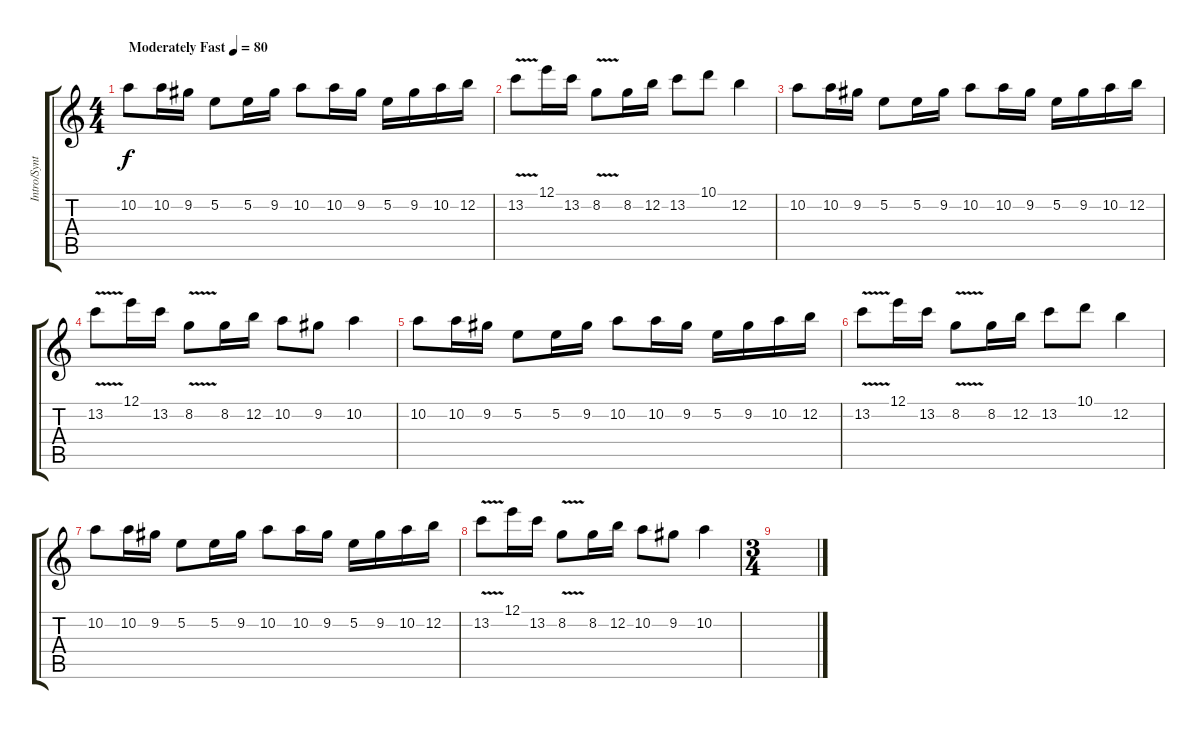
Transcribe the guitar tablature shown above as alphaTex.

\track ("Intro/Synth" "Intro/Synt") {instrument acousticguitarsteel}
\staff {score tabs}
\tuning (E4 B3 G3 D3 A2 E2) {hide}
\ts (4 4)
\tempo (80 "Moderately Fast")
\clef g2
\ks c
10.2.8{dy f instrument acousticguitarsteel} 10.2.16 9.2.16 5.2.8 5.2.16 9.2.16 10.2.8 10.2.16 9.2.16 5.2.16 9.2.16 10.2.16 12.2.16 |
13.2{v}.8 12.1.16 13.2.16 8.2{v}.8 8.2.16 12.2.16 13.2.8 10.1.8 12.2.4 |
10.2.8 10.2.16 9.2.16 5.2.8 5.2.16 9.2.16 10.2.8 10.2.16 9.2.16 5.2.16 9.2.16 10.2.16 12.2.16 |
13.2{v}.8 12.1.16 13.2.16 8.2{v}.8 8.2.16 12.2.16 10.2.8 9.2.8 10.2.4 |
10.2.8 10.2.16 9.2.16 5.2.8 5.2.16 9.2.16 10.2.8 10.2.16 9.2.16 5.2.16 9.2.16 10.2.16 12.2.16 |
13.2{v}.8 12.1.16 13.2.16 8.2{v}.8 8.2.16 12.2.16 13.2.8 10.1.8 12.2.4 |
10.2.8 10.2.16 9.2.16 5.2.8 5.2.16 9.2.16 10.2.8 10.2.16 9.2.16 5.2.16 9.2.16 10.2.16 12.2.16 |
13.2{v}.8 12.1.16 13.2.16 8.2{v}.8 8.2.16 12.2.16 10.2.8 9.2.8 10.2.4 |
\ts (3 4)
